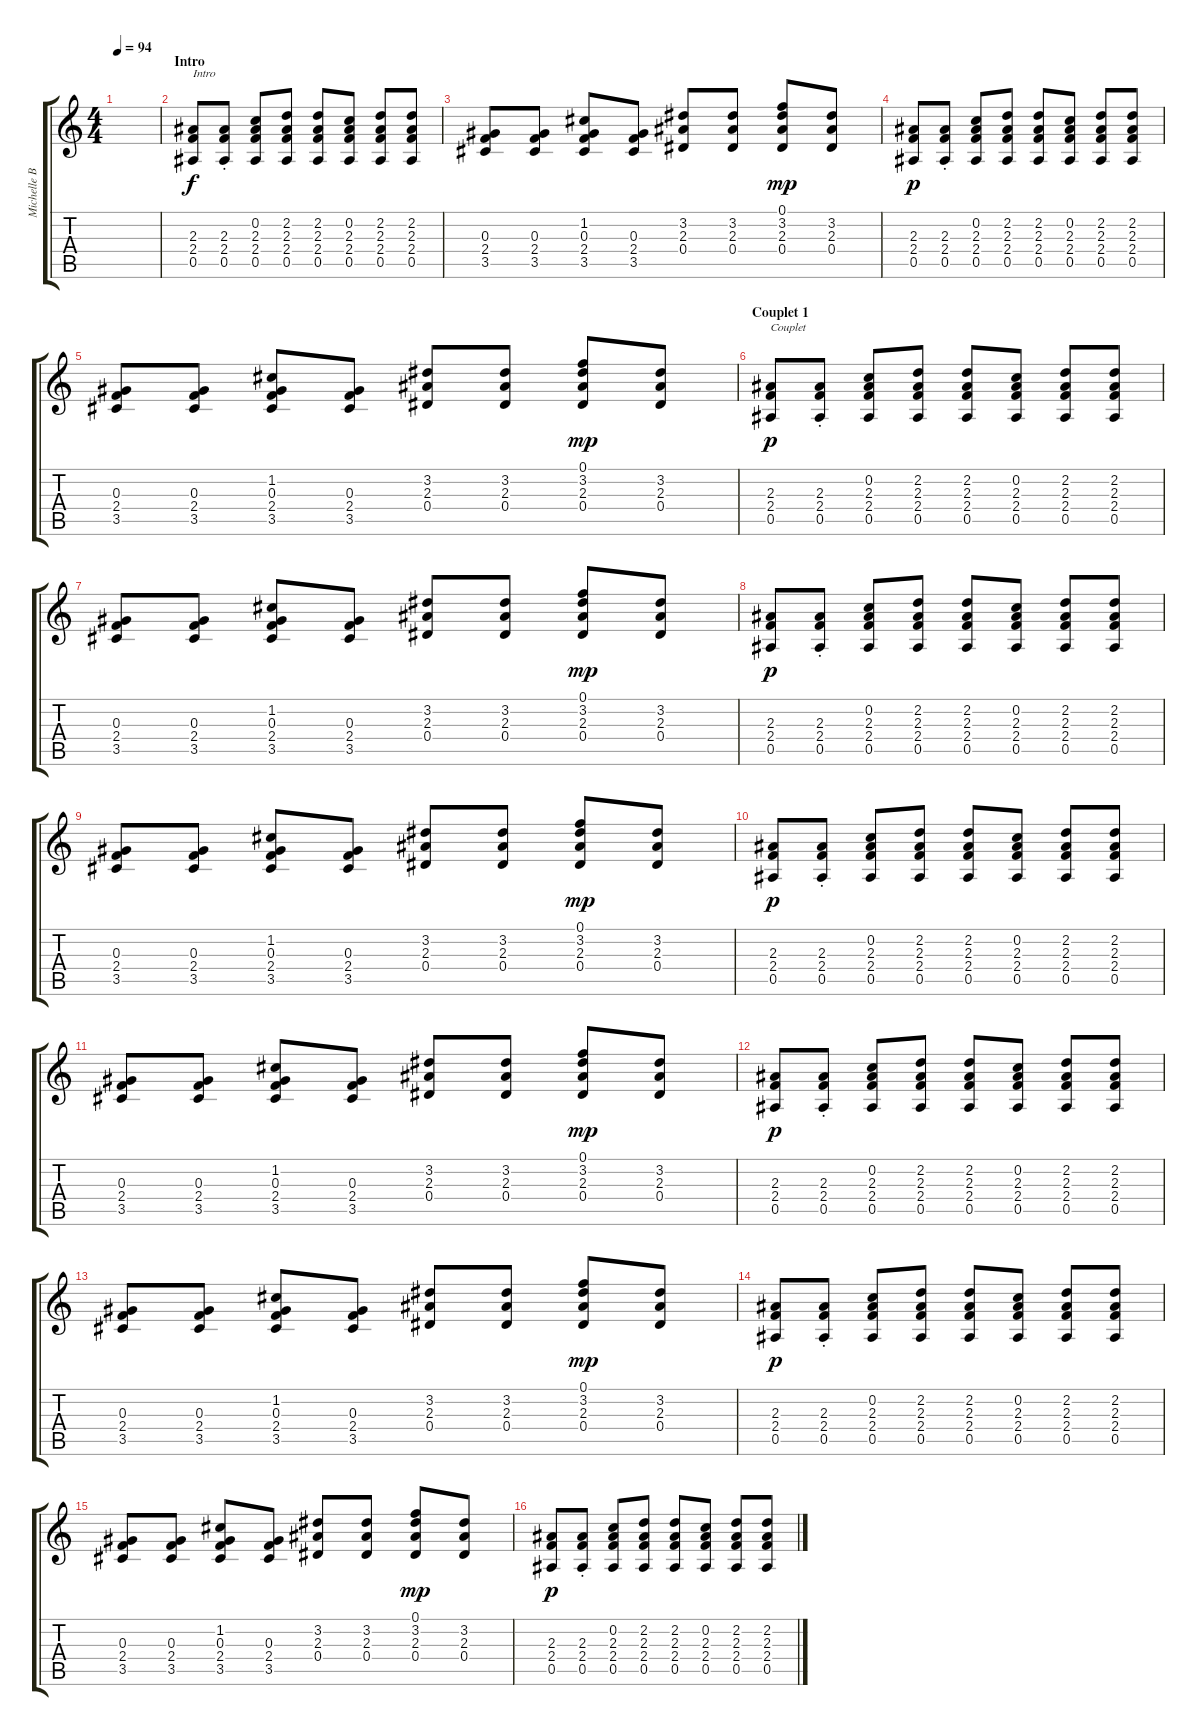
\track ("Michelle Branch - Guitare Acoustique" "Michelle B") {instrument acousticguitarnylon}
\staff {score tabs}
\tuning (F4 C4 Ab3 Eb3 Bb2 F2) {hide}
\ts (4 4)
\tempo 94
\clef g2
\ks c
|
\section ("" "Intro")
(2.3 2.4 0.5).8{txt "Intro"} (2.3 2.4{st} 0.5{st}).8 (0.2 2.3 2.4 0.5).8 (2.2 2.3 2.4 0.5).8 (2.2 2.3 2.4 0.5).8 (0.2 2.3 2.4 0.5).8 (2.2 2.3 2.4 0.5).8 (2.2 2.3 2.4 0.5).8 |
(0.3 2.4 3.5).8 (0.3 2.4 3.5).8 (1.2 0.3 2.4 3.5).8 (0.3 2.4 3.5).8 (3.2 2.3 0.4).8 (3.2 2.3 0.4).8 (0.1 3.2 2.3 0.4).8{dy mp} (3.2 2.3 0.4).8 |
(2.3 2.4 0.5).8{dy p} (2.3 2.4{st} 0.5{st}).8 (0.2 2.3 2.4 0.5).8 (2.2 2.3 2.4 0.5).8 (2.2 2.3 2.4 0.5).8 (0.2 2.3 2.4 0.5).8 (2.2 2.3 2.4 0.5).8 (2.2 2.3 2.4 0.5).8 |
(0.3 2.4 3.5).8 (0.3 2.4 3.5).8 (1.2 0.3 2.4 3.5).8 (0.3 2.4 3.5).8 (3.2 2.3 0.4).8 (3.2 2.3 0.4).8 (0.1 3.2 2.3 0.4).8{dy mp} (3.2 2.3 0.4).8 |
\section ("" "Couplet 1")
(2.3 2.4 0.5).8{txt "Couplet" dy p} (2.3 2.4{st} 0.5{st}).8 (0.2 2.3 2.4 0.5).8 (2.2 2.3 2.4 0.5).8 (2.2 2.3 2.4 0.5).8 (0.2 2.3 2.4 0.5).8 (2.2 2.3 2.4 0.5).8 (2.2 2.3 2.4 0.5).8 |
(0.3 2.4 3.5).8 (0.3 2.4 3.5).8 (1.2 0.3 2.4 3.5).8 (0.3 2.4 3.5).8 (3.2 2.3 0.4).8 (3.2 2.3 0.4).8 (0.1 3.2 2.3 0.4).8{dy mp} (3.2 2.3 0.4).8 |
(2.3 2.4 0.5).8{dy p} (2.3 2.4{st} 0.5{st}).8 (0.2 2.3 2.4 0.5).8 (2.2 2.3 2.4 0.5).8 (2.2 2.3 2.4 0.5).8 (0.2 2.3 2.4 0.5).8 (2.2 2.3 2.4 0.5).8 (2.2 2.3 2.4 0.5).8 |
(0.3 2.4 3.5).8 (0.3 2.4 3.5).8 (1.2 0.3 2.4 3.5).8 (0.3 2.4 3.5).8 (3.2 2.3 0.4).8 (3.2 2.3 0.4).8 (0.1 3.2 2.3 0.4).8{dy mp} (3.2 2.3 0.4).8 |
(2.3 2.4 0.5).8{dy p} (2.3 2.4{st} 0.5{st}).8 (0.2 2.3 2.4 0.5).8 (2.2 2.3 2.4 0.5).8 (2.2 2.3 2.4 0.5).8 (0.2 2.3 2.4 0.5).8 (2.2 2.3 2.4 0.5).8 (2.2 2.3 2.4 0.5).8 |
(0.3 2.4 3.5).8 (0.3 2.4 3.5).8 (1.2 0.3 2.4 3.5).8 (0.3 2.4 3.5).8 (3.2 2.3 0.4).8 (3.2 2.3 0.4).8 (0.1 3.2 2.3 0.4).8{dy mp} (3.2 2.3 0.4).8 |
(2.3 2.4 0.5).8{dy p} (2.3 2.4{st} 0.5{st}).8 (0.2 2.3 2.4 0.5).8 (2.2 2.3 2.4 0.5).8 (2.2 2.3 2.4 0.5).8 (0.2 2.3 2.4 0.5).8 (2.2 2.3 2.4 0.5).8 (2.2 2.3 2.4 0.5).8 |
(0.3 2.4 3.5).8 (0.3 2.4 3.5).8 (1.2 0.3 2.4 3.5).8 (0.3 2.4 3.5).8 (3.2 2.3 0.4).8 (3.2 2.3 0.4).8 (0.1 3.2 2.3 0.4).8{dy mp} (3.2 2.3 0.4).8 |
(2.3 2.4 0.5).8{dy p} (2.3 2.4{st} 0.5{st}).8 (0.2 2.3 2.4 0.5).8 (2.2 2.3 2.4 0.5).8 (2.2 2.3 2.4 0.5).8 (0.2 2.3 2.4 0.5).8 (2.2 2.3 2.4 0.5).8 (2.2 2.3 2.4 0.5).8 |
(0.3 2.4 3.5).8 (0.3 2.4 3.5).8 (1.2 0.3 2.4 3.5).8 (0.3 2.4 3.5).8 (3.2 2.3 0.4).8 (3.2 2.3 0.4).8 (0.1 3.2 2.3 0.4).8{dy mp} (3.2 2.3 0.4).8 |
(2.3 2.4 0.5).8{dy p} (2.3 2.4{st} 0.5{st}).8 (0.2 2.3 2.4 0.5).8 (2.2 2.3 2.4 0.5).8 (2.2 2.3 2.4 0.5).8 (0.2 2.3 2.4 0.5).8 (2.2 2.3 2.4 0.5).8 (2.2 2.3 2.4 0.5).8
